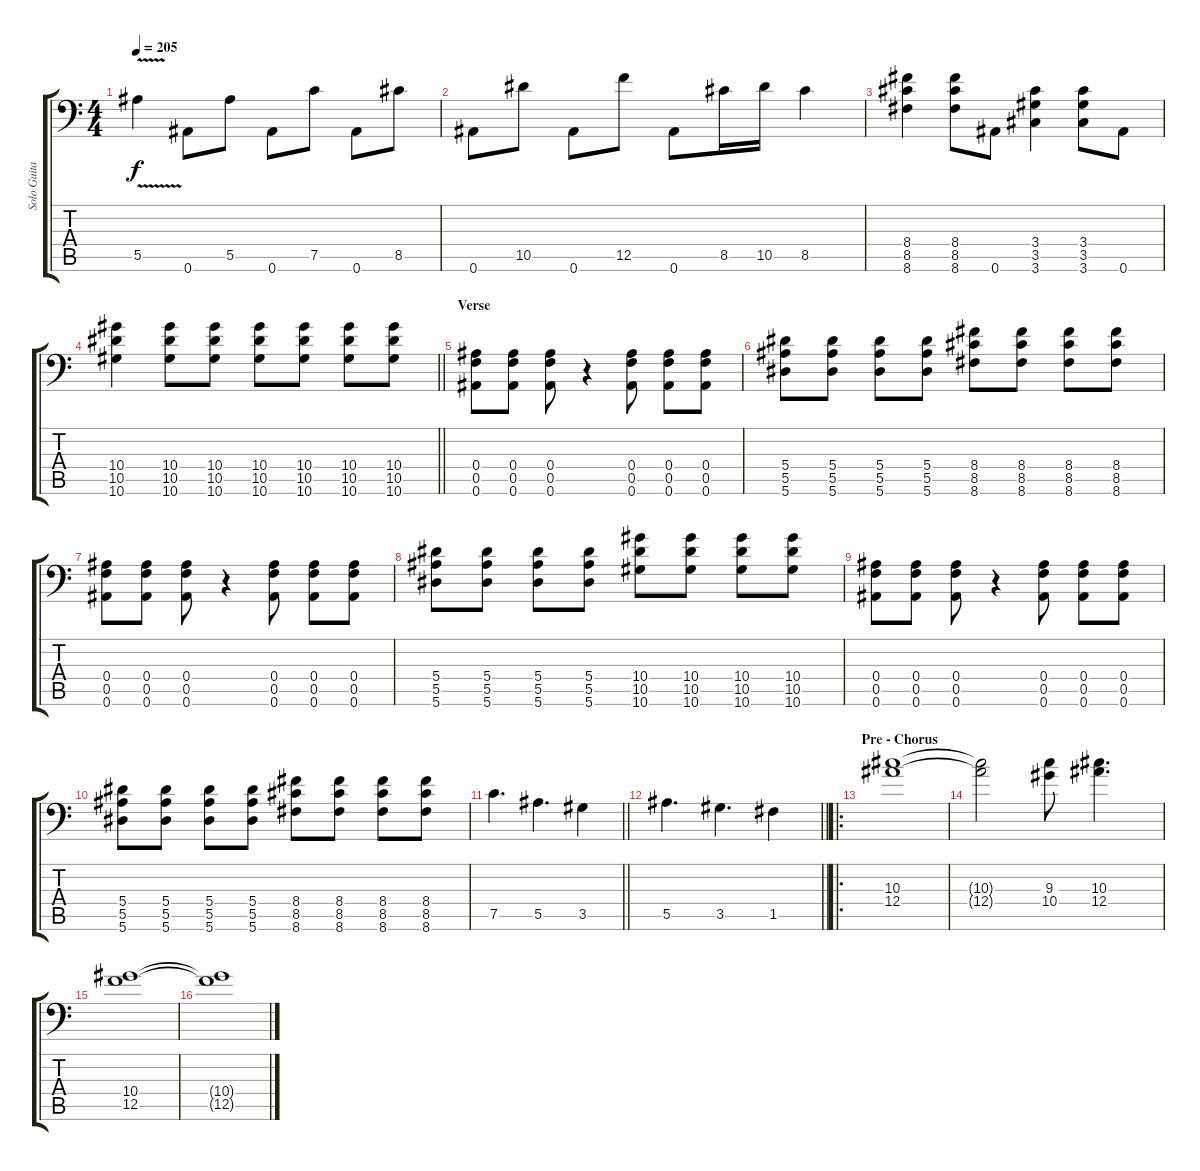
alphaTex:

\track ("Solo Guitar" "Solo Guita") {instrument distortionguitar}
\staff {score tabs}
\tuning (C4 G3 Eb3 Bb2 F2 Bb1) {hide}
\ts (4 4)
\tempo 205
\clef f4
\ks c
5.5{v}.4{dy f} 0.6.8 5.5.8 0.6.8 7.5.8 0.6.8 8.5.8 |
0.6.8 10.5.8 0.6.8 12.5.8 0.6.8 8.5.16 10.5.16 8.5.4 |
(8.4 8.5 8.6).4 (8.4 8.5 8.6).8 0.6.8 (3.4 3.5 3.6).4 (3.4 3.5 3.6).8 0.6.8 |
\barLineRight lightlight
(10.4 10.5 10.6).4 (10.4 10.5 10.6).8 (10.4 10.5 10.6).8 (10.4 10.5 10.6).8 (10.4 10.5 10.6).8 (10.4 10.5 10.6).8 (10.4 10.5 10.6).8 |
\section ("" "Verse")
(0.4 0.5 0.6).8 (0.4 0.5 0.6).8 (0.4 0.5 0.6).8 r.4 (0.4 0.5 0.6).8 (0.4 0.5 0.6).8 (0.4 0.5 0.6).8 |
(5.4 5.5 5.6).8 (5.4 5.5 5.6).8 (5.4 5.5 5.6).8 (5.4 5.5 5.6).8 (8.4 8.5 8.6).8 (8.4 8.5 8.6).8 (8.4 8.5 8.6).8 (8.4 8.5 8.6).8 |
(0.4 0.5 0.6).8 (0.4 0.5 0.6).8 (0.4 0.5 0.6).8 r.4 (0.4 0.5 0.6).8 (0.4 0.5 0.6).8 (0.4 0.5 0.6).8 |
(5.4 5.5 5.6).8 (5.4 5.5 5.6).8 (5.4 5.5 5.6).8 (5.4 5.5 5.6).8 (10.4 10.5 10.6).8 (10.4 10.5 10.6).8 (10.4 10.5 10.6).8 (10.4 10.5 10.6).8 |
(0.4 0.5 0.6).8 (0.4 0.5 0.6).8 (0.4 0.5 0.6).8 r.4 (0.4 0.5 0.6).8 (0.4 0.5 0.6).8 (0.4 0.5 0.6).8 |
(5.4 5.5 5.6).8 (5.4 5.5 5.6).8 (5.4 5.5 5.6).8 (5.4 5.5 5.6).8 (8.4 8.5 8.6).8 (8.4 8.5 8.6).8 (8.4 8.5 8.6).8 (8.4 8.5 8.6).8 |
\barLineRight lightlight
7.5.4{d} 5.5.4{d} 3.5.4 |
\barLineRight lightlight
5.5.4{d} 3.5.4{d} 1.5.4 |
\ro
\section ("" "Pre - Chorus")
(10.3 12.4).1{volume 13 balance 8} |
(10.3{t} 12.4{t}).2 (9.3 10.4).8 (10.3 12.4).4{d} |
(10.4 12.5).1 |
(10.4{t} 12.5{t}).1
